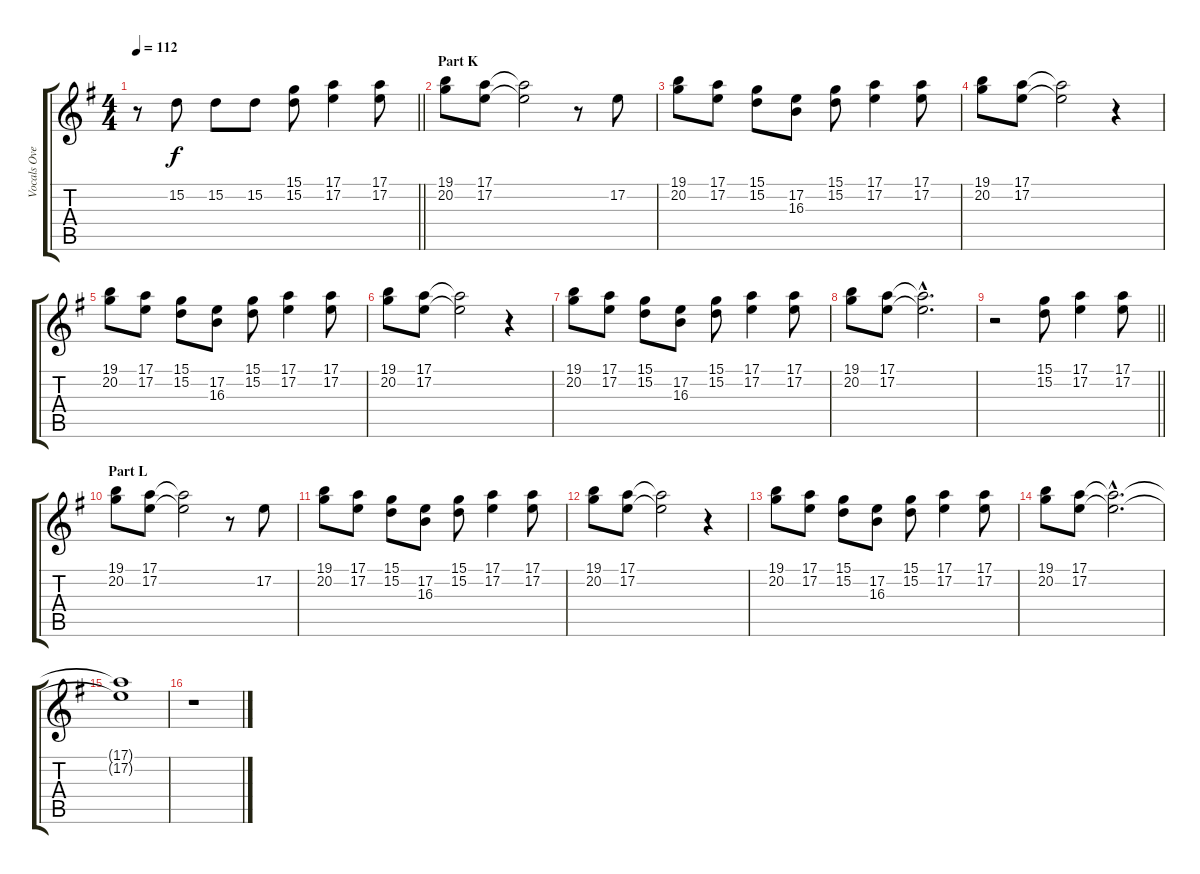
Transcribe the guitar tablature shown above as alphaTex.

\track ("Vocals Overdub" "Vocals Ove") {instrument trumpet}
\staff {score tabs}
\tuning (E4 B3 G3 D3 A2 E2) {hide}
\ts (4 4)
\tempo 112
\clef g2
\barLineRight lightlight
\ks g
r.8{dy f} 15.2.8 15.2.8 15.2.8 (15.1 15.2).8 (17.1 17.2).4 (17.1 17.2).8 |
\section ("" "Part K")
(19.1 20.2).8 (17.1 17.2).8 (17.1{t} 17.2{t}).2 r.8 17.2.8 |
(19.1 20.2).8 (17.1 17.2).8 (15.1 15.2).8 (17.2 16.3).8 (15.1 15.2).8 (17.1 17.2).4 (17.1 17.2).8 |
(19.1 20.2).8 (17.1 17.2).8 (17.1{t} 17.2{t}).2 r.4 |
(19.1 20.2).8 (17.1 17.2).8 (15.1 15.2).8 (17.2 16.3).8 (15.1 15.2).8 (17.1 17.2).4 (17.1 17.2).8 |
(19.1 20.2).8 (17.1 17.2).8 (17.1{t} 17.2{t}).2 r.4 |
(19.1 20.2).8 (17.1 17.2).8 (15.1 15.2).8 (17.2 16.3).8 (15.1 15.2).8 (17.1 17.2).4 (17.1 17.2).8 |
(19.1 20.2).8 (17.1 17.2).8 (17.1{hac t} 17.2{hac t}).2{d} |
\barLineRight lightlight
r.2 (15.1 15.2).8 (17.1 17.2).4 (17.1 17.2).8 |
\section ("" "Part L")
(19.1 20.2).8 (17.1 17.2).8 (17.1{t} 17.2{t}).2 r.8 17.2.8 |
(19.1 20.2).8 (17.1 17.2).8 (15.1 15.2).8 (17.2 16.3).8 (15.1 15.2).8 (17.1 17.2).4 (17.1 17.2).8 |
(19.1 20.2).8 (17.1 17.2).8 (17.1{t} 17.2{t}).2 r.4 |
(19.1 20.2).8 (17.1 17.2).8 (15.1 15.2).8 (17.2 16.3).8 (15.1 15.2).8 (17.1 17.2).4 (17.1 17.2).8 |
(19.1 20.2).8 (17.1 17.2).8 (17.1{hac t} 17.2{hac t}).2{d} |
(17.1{t} 17.2{t}).1 |
r.1
